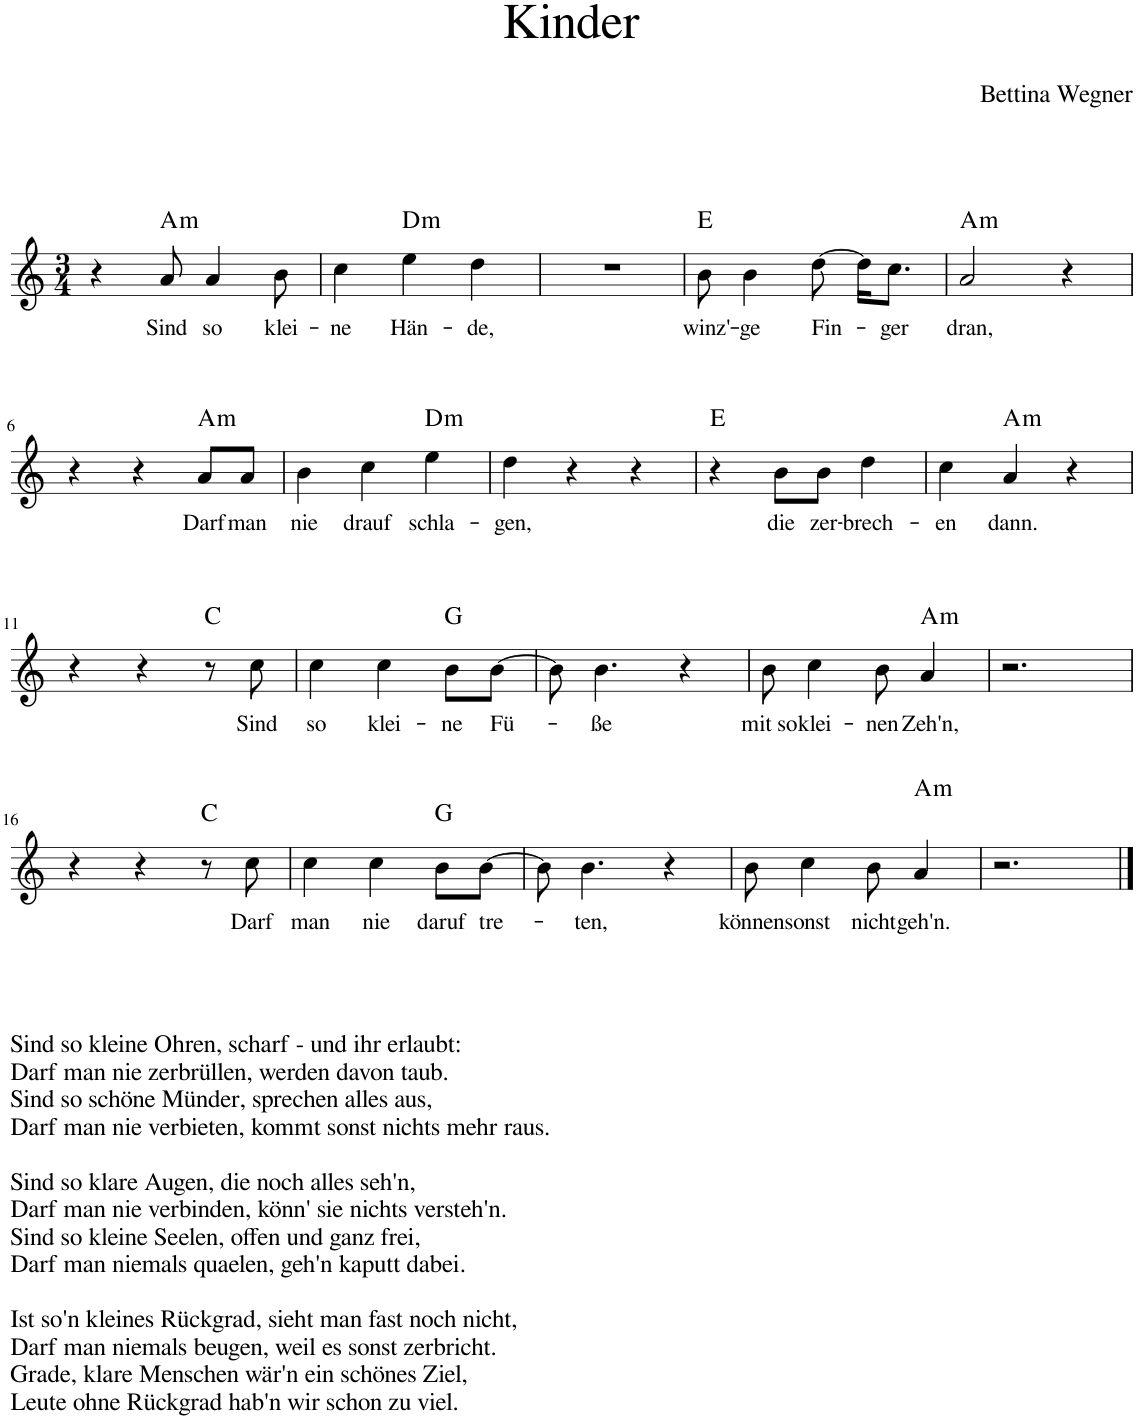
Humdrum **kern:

**kern	**text	**harte
*part1	*part1	*part1
*staff1	*staff1	*
*I"Tenor Saxophone	*	*
*I'T. Sax.	*	*
*clefG2	*	*
*Trd8c14	*	*
*k[]	*	*
*M3/4	*	*
=1	=1	=1
4r	.	.
!	!LO:LY:b	!LO:H:kt=m
8a/	Sind	A:min
!	!LO:LY:b	!
4a/	so	.
!	!LO:LY:b	!
8b\	klei-	.
=2	=2	=2
!	!LO:LY:b	!
4cc\	-ne	.
!	!LO:LY:b	!LO:H:kt=m
4ee\	Hän-	D:min
!	!LO:LY:b	!
4dd\	-de,	.
=3	=3	=3
2.r	.	.
=4	=4	=4
!	!LO:LY:b	!
8b\	winz'-	E:maj
!	!LO:LY:b	!
4b\	-ge	.
!	!LO:LY:b	!
[8dd\	Fin-	.
16dd\KL]	.	.
!	!LO:LY:b	!
8.cc\J	-ger	.
=5	=5	=5
!	!LO:LY:b	!LO:H:kt=m
2a/	dran,	A:min
4r	.	.
!!LO:LB:g=z
=6	=6	=6
4r	.	.
4r	.	.
!	!LO:LY:b	!LO:H:kt=m
8a/L	Darf	A:min
!	!LO:LY:b	!
8a/J	man	.
=7	=7	=7
!	!LO:LY:b	!
4b\	nie	.
!	!LO:LY:b	!
4cc\	drauf	.
!	!LO:LY:b	!LO:H:kt=m
4ee\	schla-	D:min
=8	=8	=8
!	!LO:LY:b	!
4dd\	-gen,	.
4r	.	.
4r	.	.
=9	=9	=9
4r	.	E:maj
!	!LO:LY:b	!
8b\L	die	.
!	!LO:LY:b	!
8b\J	zer-	.
!	!LO:LY:b	!
4dd\	-brech-	.
=10	=10	=10
!	!LO:LY:b	!
4cc\	-en	.
!	!LO:LY:b	!LO:H:kt=m
4a/	dann.	A:min
4r	.	.
!!LO:LB:g=z
=11	=11	=11
4r	.	.
4r	.	.
8r	.	C:maj
!	!LO:LY:b	!
8cc\	Sind	.
=12	=12	=12
!	!LO:LY:b	!
4cc\	so	.
!	!LO:LY:b	!
4cc\	klei-	.
!	!LO:LY:b	!
8b\L	-ne	G:maj
!	!LO:LY:b	!
[8b\J	Fü-	.
=13	=13	=13
8b\]	.	.
!	!LO:LY:b	!
4.b\	-ße	.
4r	.	.
=14	=14	=14
!	!LO:LY:b	!
8b\	mit so	.
!	!LO:LY:b	!
4cc\	klei-	.
!	!LO:LY:b	!
8b\	-nen	.
!	!LO:LY:b	!LO:H:kt=m
4a/	Zeh'n,	A:min
=15	=15	=15
2.r	.	.
!!LO:LB:g=z
=16	=16	=16
!LO:TX:b:t=Sind so kleine Ohren, scharf - und ihr erlaubt&colon;	!	!
!LO:TX:b:t=Darf man nie zerbrüllen, werden davon taub.	!	!
!LO:TX:b:t=Sind so schöne Münder, sprechen alles aus,	!	!
!LO:TX:b:t=Darf man nie verbieten, kommt sonst nichts mehr raus.	!	!
!LO:TX:b:t=Sind so klare Augen, die noch alles seh'n,	!	!
!LO:TX:b:t=Darf man nie verbinden, könn' sie nichts versteh'n.	!	!
!LO:TX:b:t=Sind so kleine Seelen, offen und ganz frei,	!	!
!LO:TX:b:t=Darf man niemals quaelen, geh'n kaputt dabei.	!	!
!LO:TX:b:t=Ist so'n kleines Rückgrad, sieht man fast noch nicht,	!	!
!LO:TX:b:t=Darf man niemals beugen, weil es sonst zerbricht.	!	!
!LO:TX:b:t=Grade, klare Menschen wär'n ein schönes Ziel,	!	!
!LO:TX:b:t=Leute ohne Rückgrad hab'n wir schon zu viel.	!	!
4r	.	.
4r	.	.
8r	.	C:maj
!	!LO:LY:b	!
8cc\	Darf	.
=17	=17	=17
!	!LO:LY:b	!
4cc\	man	.
!	!LO:LY:b	!
4cc\	nie	.
!	!LO:LY:b	!
8b\L	daruf	G:maj
!	!LO:LY:b	!
[8b\J	tre-	.
=18	=18	=18
8b\]	.	.
!	!LO:LY:b	!
4.b\	-ten,	.
4r	.	.
=19	=19	=19
!	!LO:LY:b	!
8b\	können	.
!	!LO:LY:b	!
4cc\	sonst	.
!	!LO:LY:b	!
8b\	nicht	.
!	!LO:LY:b	!LO:H:n=1:kt=N.C.
!	!	!LO:H:n=2:kt=m
4a/	geh'n.	N A:min
=20	=20	=20
2.r	.	.
==	==	==
*-	*-	*-
